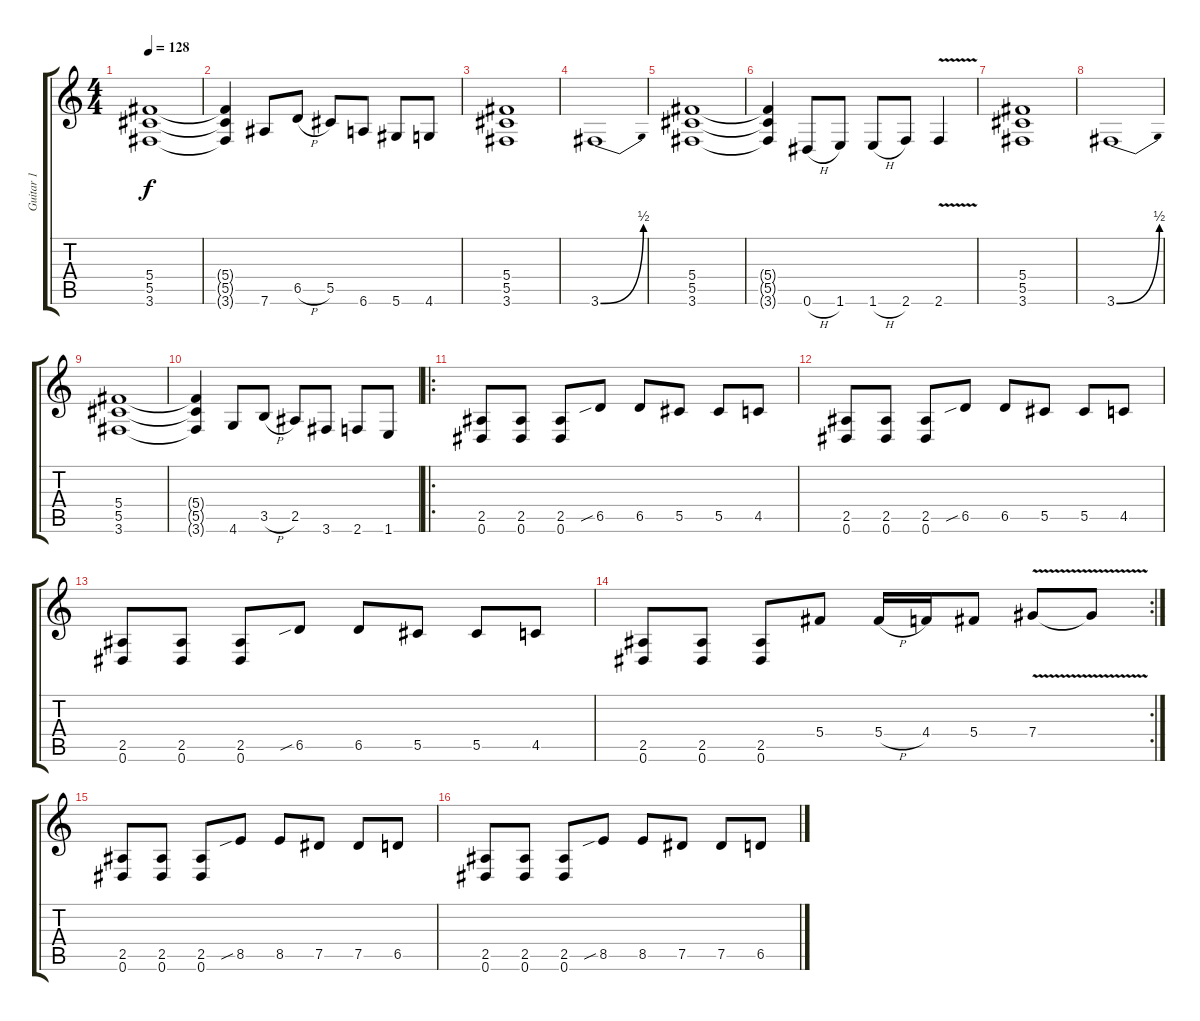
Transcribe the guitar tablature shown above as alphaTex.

\track ("Guitar 1" "Guitar 1") {instrument distortionguitar}
\staff {score tabs}
\tuning (Eb4 Bb3 Gb3 Db3 Ab2 Eb2) {hide}
\ts (4 4)
\tempo 128
\clef g2
\ks c
(5.4 5.5 3.6).1{dy f} |
(5.4{t} 5.5{t} 3.6{t}).4 7.6.8 6.5{h}.8 5.5.8 6.6.8 5.6.8 4.6.8 |
(5.4 5.5 3.6).1 |
3.6{be (bend 0 0 60 2)}.1 |
(5.4 5.5 3.6).1 |
(5.4{t} 5.5{t} 3.6{t}).4 0.6{h}.8 1.6.8 1.6{h}.8 2.6.8 2.6{v}.4 |
(5.4 5.5 3.6).1 |
3.6{be (bend 0 0 60 2)}.1 |
(5.4 5.5 3.6).1 |
(5.4{t} 5.5{t} 3.6{t}).4 4.6.8 3.5{h}.8 2.5.8 3.6.8 2.6.8 1.6.8 |
\ro
(2.5 0.6).8 (2.5 0.6).8 (2.5 0.6).8 6.5{sib}.8 6.5.8 5.5.8 5.5.8 4.5.8 |
(2.5 0.6).8 (2.5 0.6).8 (2.5 0.6).8 6.5{sib}.8 6.5.8 5.5.8 5.5.8 4.5.8 |
(2.5 0.6).8 (2.5 0.6).8 (2.5 0.6).8 6.5{sib}.8 6.5.8 5.5.8 5.5.8 4.5.8 |
\rc 2
(2.5 0.6).8 (2.5 0.6).8 (2.5 0.6).8 5.4.8 5.4{h}.16 4.4.16 5.4.8 7.4{v}.8 7.4{t}.8 |
(2.5 0.6).8 (2.5 0.6).8 (2.5 0.6).8 8.5{sib}.8 8.5.8 7.5.8 7.5.8 6.5.8 |
(2.5 0.6).8 (2.5 0.6).8 (2.5 0.6).8 8.5{sib}.8 8.5.8 7.5.8 7.5.8 6.5.8
